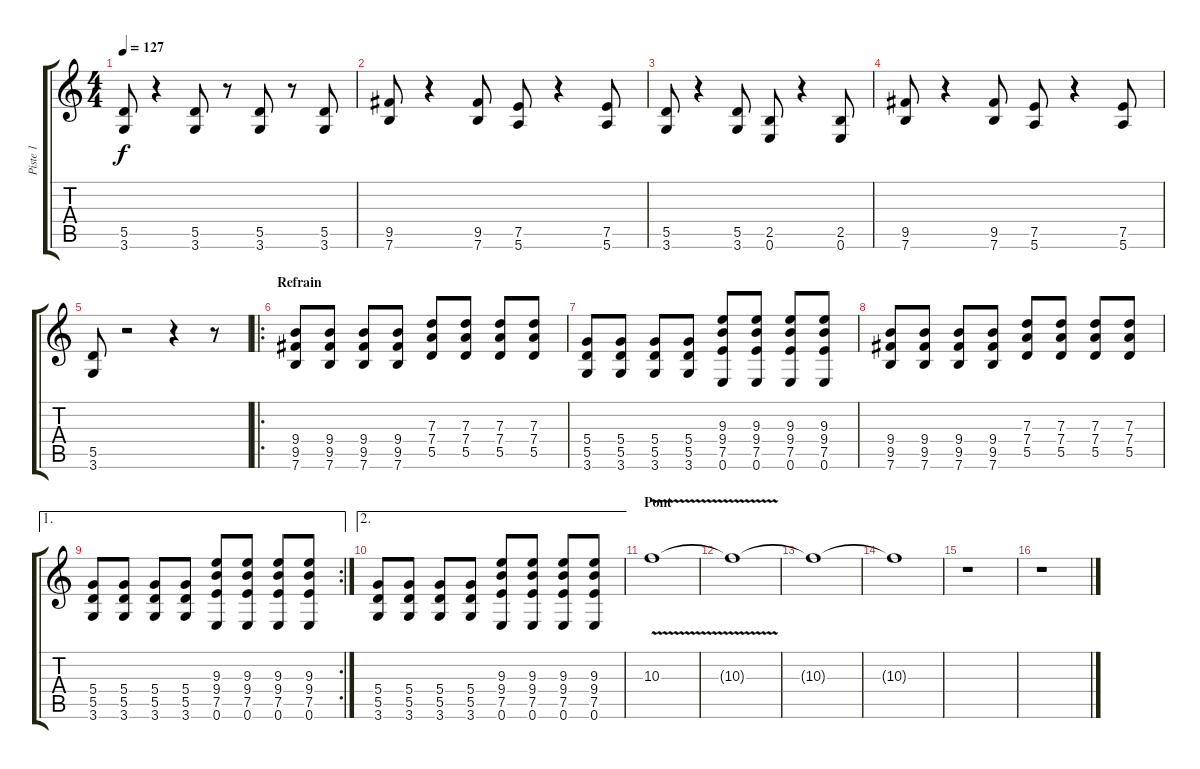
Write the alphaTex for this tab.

\track ("Piste 1" "Piste 1") {instrument distortionguitar}
\staff {score tabs}
\tuning (E4 B3 G3 D3 A2 E2) {hide}
\ts (4 4)
\tempo 127
\clef g2
\ks c
(5.5 3.6).8{dy f} r.4 (5.5 3.6).8 r.8 (5.5 3.6).8 r.8 (5.5 3.6).8 |
(9.5 7.6).8 r.4 (9.5 7.6).8 (7.5 5.6).8 r.4 (7.5 5.6).8 |
(5.5 3.6).8 r.4 (5.5 3.6).8 (2.5 0.6).8 r.4 (2.5 0.6).8 |
(9.5 7.6).8 r.4 (9.5 7.6).8 (7.5 5.6).8 r.4 (7.5 5.6).8 |
(5.5 3.6).8 r.2 r.4 r.8 |
\ro
\section ("" "Refrain")
(9.4 9.5 7.6).8 (9.4 9.5 7.6).8 (9.4 9.5 7.6).8 (9.4 9.5 7.6).8 (7.3 7.4 5.5).8 (7.3 7.4 5.5).8 (7.3 7.4 5.5).8 (7.3 7.4 5.5).8 |
(5.4 5.5 3.6).8 (5.4 5.5 3.6).8 (5.4 5.5 3.6).8 (5.4 5.5 3.6).8 (9.3 9.4 7.5 0.6).8 (9.3 9.4 7.5 0.6).8 (9.3 9.4 7.5 0.6).8 (9.3 9.4 7.5 0.6).8 |
(9.4 9.5 7.6).8 (9.4 9.5 7.6).8 (9.4 9.5 7.6).8 (9.4 9.5 7.6).8 (7.3 7.4 5.5).8 (7.3 7.4 5.5).8 (7.3 7.4 5.5).8 (7.3 7.4 5.5).8 |
\ae 1
\rc 2
(5.4 5.5 3.6).8 (5.4 5.5 3.6).8 (5.4 5.5 3.6).8 (5.4 5.5 3.6).8 (9.3 9.4 7.5 0.6).8 (9.3 9.4 7.5 0.6).8 (9.3 9.4 7.5 0.6).8 (9.3 9.4 7.5 0.6).8 |
\ae 2
(5.4 5.5 3.6).8 (5.4 5.5 3.6).8 (5.4 5.5 3.6).8 (5.4 5.5 3.6).8 (9.3 9.4 7.5 0.6).8 (9.3 9.4 7.5 0.6).8 (9.3 9.4 7.5 0.6).8 (9.3 9.4 7.5 0.6).8 |
\section ("" "Pont")
10.3{v}.1 |
10.3{t}.1 |
10.3{t}.1 |
10.3{t}.1 |
r.1 |
r.1
